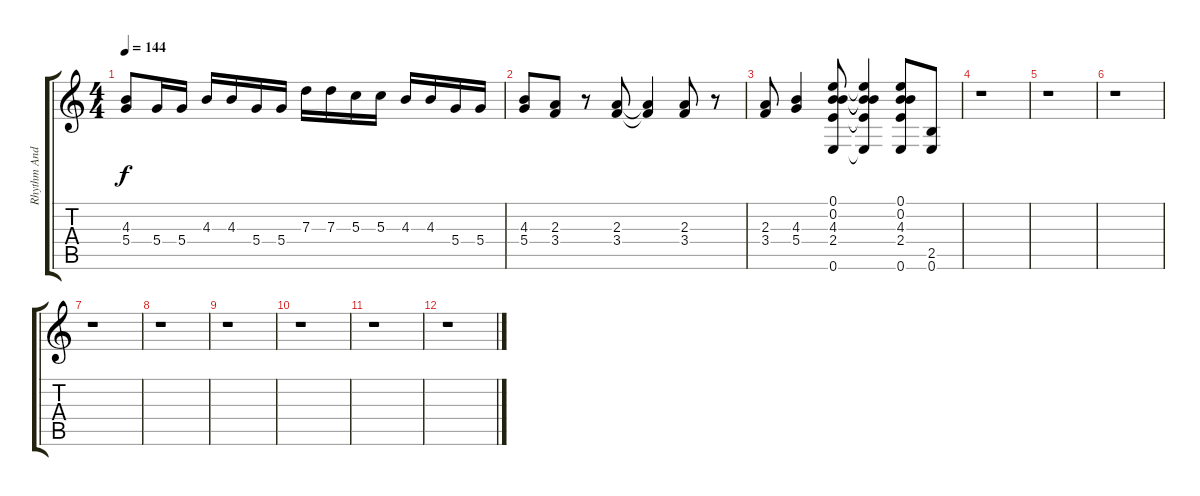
\track ("Rhythm And Fill Guitar" "Rhythm And") {instrument overdrivenguitar}
\staff {score tabs}
\tuning (E4 B3 G3 D3 A2 E2) {hide}
\ts (4 4)
\tempo 144
\clef g2
\ks c
(4.3{t} 5.4{t}).8{dy f} 5.4.16 5.4.16 4.3.16 4.3.16 5.4.16 5.4.16 7.3.16 7.3.16 5.3.16 5.3.16 4.3.16 4.3.16 5.4.16 5.4.16 |
(4.3 5.4).8 (2.3 3.4).8 r.8 (2.3 3.4).8 (2.3{t} 3.4{t}).4 (2.3 3.4).8 r.8 |
(2.3 3.4).8 (4.3 5.4).4 (0.1 0.2 4.3 2.4 0.6).8 (0.1{t} 0.2{t} 4.3{t} 2.4{t} 0.6{t}).4 (0.1 0.2 4.3 2.4 0.6).8 (2.5 0.6).8 |
r.1 |
r.1 |
r.1 |
r.1 |
r.1 |
r.1 |
r.1 |
r.1 |
r.1
